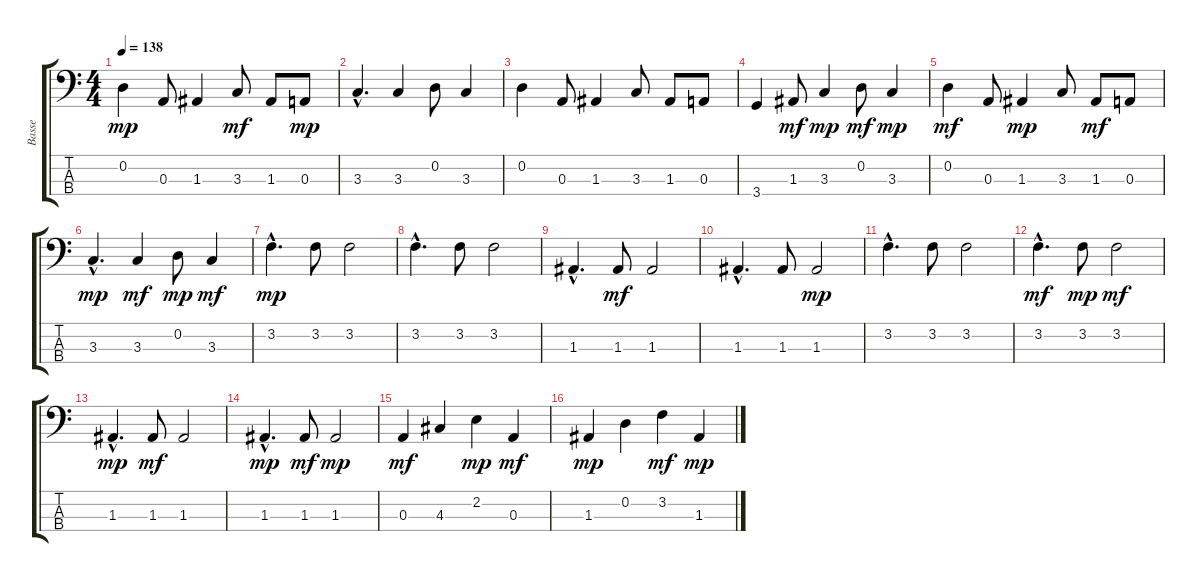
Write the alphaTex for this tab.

\track ("Basse" "Basse") {instrument electricbassfinger}
\staff {score tabs}
\tuning (G2 D2 A1 E1) {hide}
\ts (4 4)
\tempo 138
\clef f4
\ks c
0.2.4{dy mp} 0.3.8 1.3.4 3.3.8{dy mf} 1.3.8 0.3.8{dy mp} |
3.3{hac}.4{d} 3.3.4 0.2.8 3.3.4 |
0.2.4 0.3.8 1.3.4 3.3.8 1.3.8 0.3.8 |
3.4.4 1.3.8{dy mf} 3.3.4{dy mp} 0.2.8{dy mf} 3.3.4{dy mp} |
0.2.4{dy mf} 0.3.8 1.3.4{dy mp} 3.3.8 1.3.8{dy mf} 0.3.8 |
3.3{hac}.4{d dy mp} 3.3.4{dy mf} 0.2.8{dy mp} 3.3.4{dy mf} |
3.2{hac}.4{d dy mp} 3.2.8 3.2.2 |
3.2{hac}.4{d} 3.2.8 3.2.2 |
1.3{hac}.4{d} 1.3.8{dy mf} 1.3.2 |
1.3{hac}.4{d} 1.3.8 1.3.2{dy mp} |
3.2{hac}.4{d} 3.2.8 3.2.2 |
3.2{hac}.4{d dy mf} 3.2.8{dy mp} 3.2.2{dy mf} |
1.3{hac}.4{d dy mp} 1.3.8{dy mf} 1.3.2 |
1.3{hac}.4{d dy mp} 1.3.8{dy mf} 1.3.2{dy mp} |
0.3.4{dy mf} 4.3.4 2.2.4{dy mp} 0.3.4{dy mf} |
1.3.4{dy mp} 0.2.4 3.2.4{dy mf} 1.3.4{dy mp}
